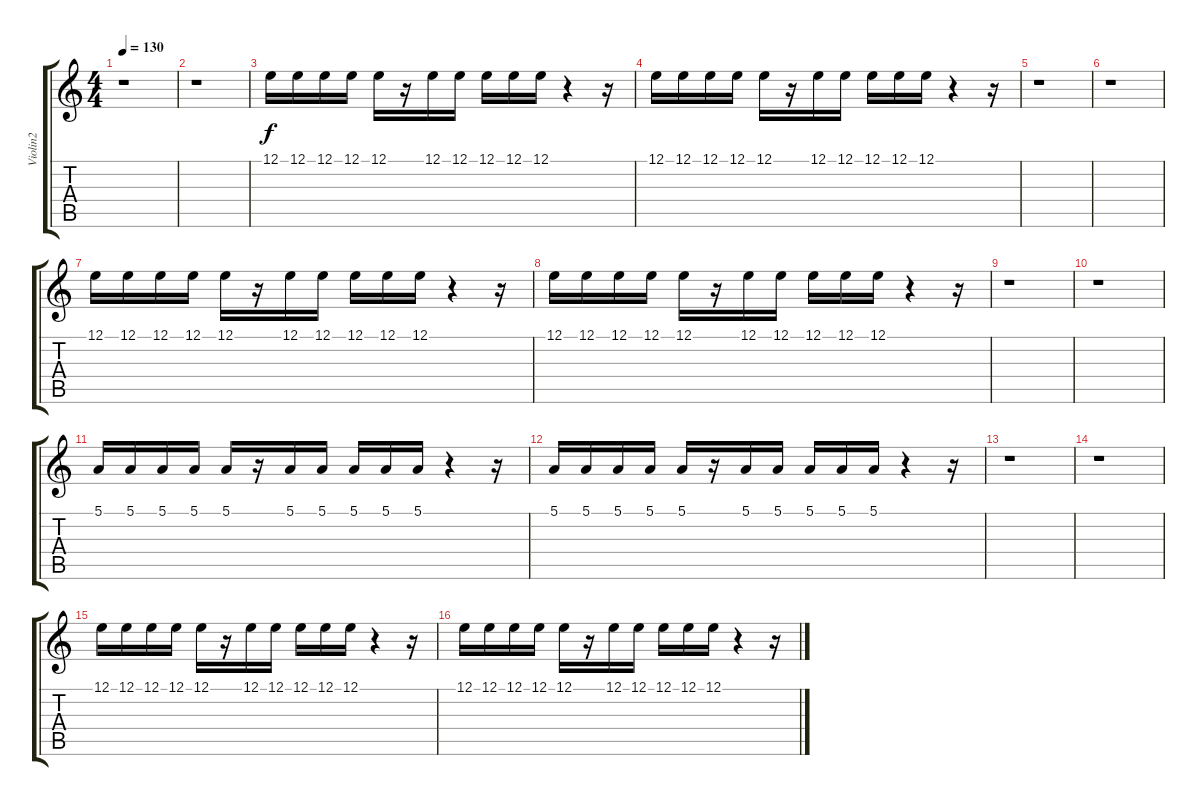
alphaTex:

\track ("Violin2" "Violin2") {instrument violin}
\staff {score tabs}
\tuning (E4 B3 G3 D3 A2 E2) {hide}
\ts (4 4)
\tempo 130
\clef g2
\ks c
r.1{dy f} |
r.1 |
12.1.16 12.1.16 12.1.16 12.1.16 12.1.16 r.16 12.1.16 12.1.16 12.1.16 12.1.16 12.1.16 r.4 r.16 |
12.1.16 12.1.16 12.1.16 12.1.16 12.1.16 r.16 12.1.16 12.1.16 12.1.16 12.1.16 12.1.16 r.4 r.16 |
r.1 |
r.1 |
12.1.16 12.1.16 12.1.16 12.1.16 12.1.16 r.16 12.1.16 12.1.16 12.1.16 12.1.16 12.1.16 r.4 r.16 |
12.1.16 12.1.16 12.1.16 12.1.16 12.1.16 r.16 12.1.16 12.1.16 12.1.16 12.1.16 12.1.16 r.4 r.16 |
r.1 |
r.1 |
5.1.16 5.1.16 5.1.16 5.1.16 5.1.16 r.16 5.1.16 5.1.16 5.1.16 5.1.16 5.1.16 r.4 r.16 |
5.1.16 5.1.16 5.1.16 5.1.16 5.1.16 r.16 5.1.16 5.1.16 5.1.16 5.1.16 5.1.16 r.4 r.16 |
r.1 |
r.1 |
12.1.16 12.1.16 12.1.16 12.1.16 12.1.16 r.16 12.1.16 12.1.16 12.1.16 12.1.16 12.1.16 r.4 r.16 |
12.1.16 12.1.16 12.1.16 12.1.16 12.1.16 r.16 12.1.16 12.1.16 12.1.16 12.1.16 12.1.16 r.4 r.16
